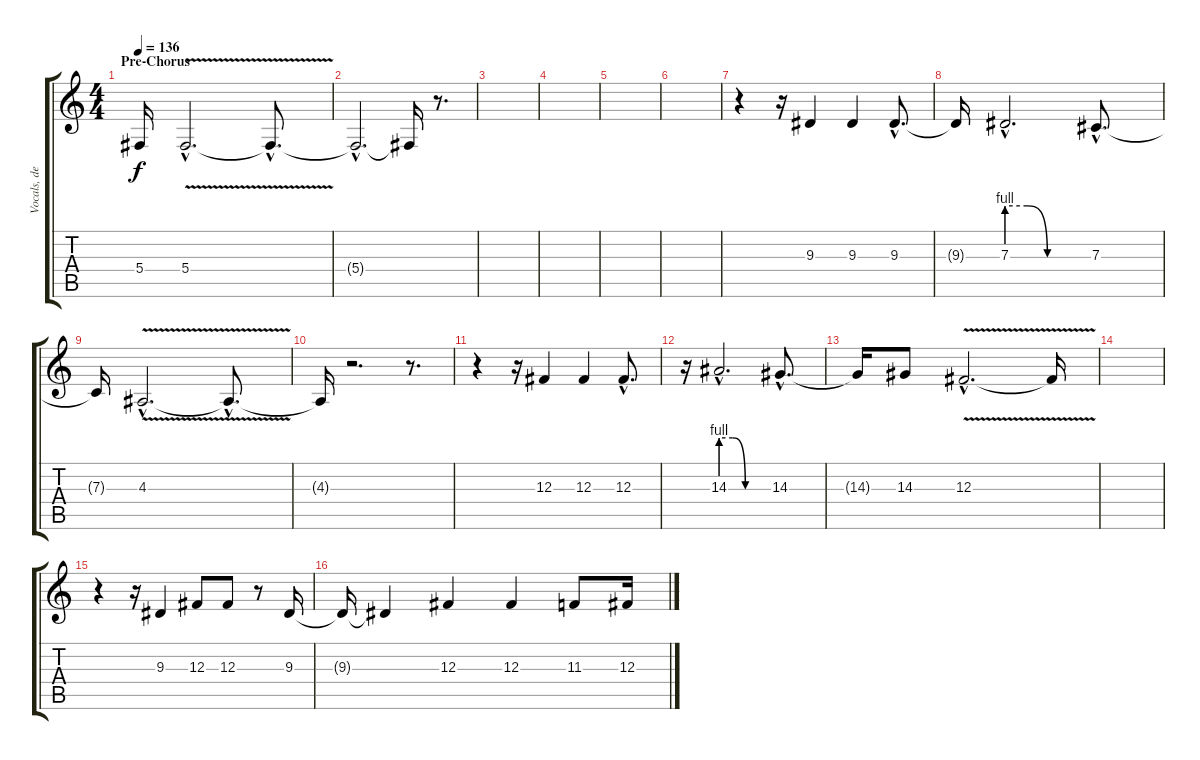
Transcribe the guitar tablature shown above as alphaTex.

\track ("Vocals, delay" "Vocals, de") {instrument lead2sawtooth}
\staff {score tabs}
\tuning (Eb4 Bb3 Gb3 Db3 Ab2 Eb2) {hide}
\ts (4 4)
\section ("" "Pre-Chorus")
\tempo 136
\clef g2
\ks c
5.4{t}.16{dy f} 5.4{v hac}.2{d} 5.4{hac t}.8{d} |
5.4{hac t}.2{d} 5.4{t}.16 r.8{d} |
|
|
|
|
r.4 r.16 9.3.4 9.3.4 9.3{hac}.8{d} |
9.3{t}.16 7.3{be (custom 0 4 15 4 30 0 40 0 60 0) hac}.2{d} 7.3{hac}.8{d} |
7.3{t}.16 4.3{v hac}.2{d} 4.3{hac t}.8{d} |
4.3{t}.16 r.2{d} r.8{d} |
r.4 r.16 12.3.4 12.3.4 12.3{hac}.8{d} |
r.16 14.3{be (custom 0 4 15 4 31 0 40 0 60 0) hac}.2{d} 14.3{hac}.8{d} |
14.3{t}.16 14.3.8 12.3{v hac}.2{d} 12.3{t}.16 |
|
r.4 r.16 9.3.4 12.3.8 12.3.8 r.8 9.3.16 |
9.3{t}.16 9.3{t}.4 12.3.4 12.3.4 11.3.8 12.3.16
